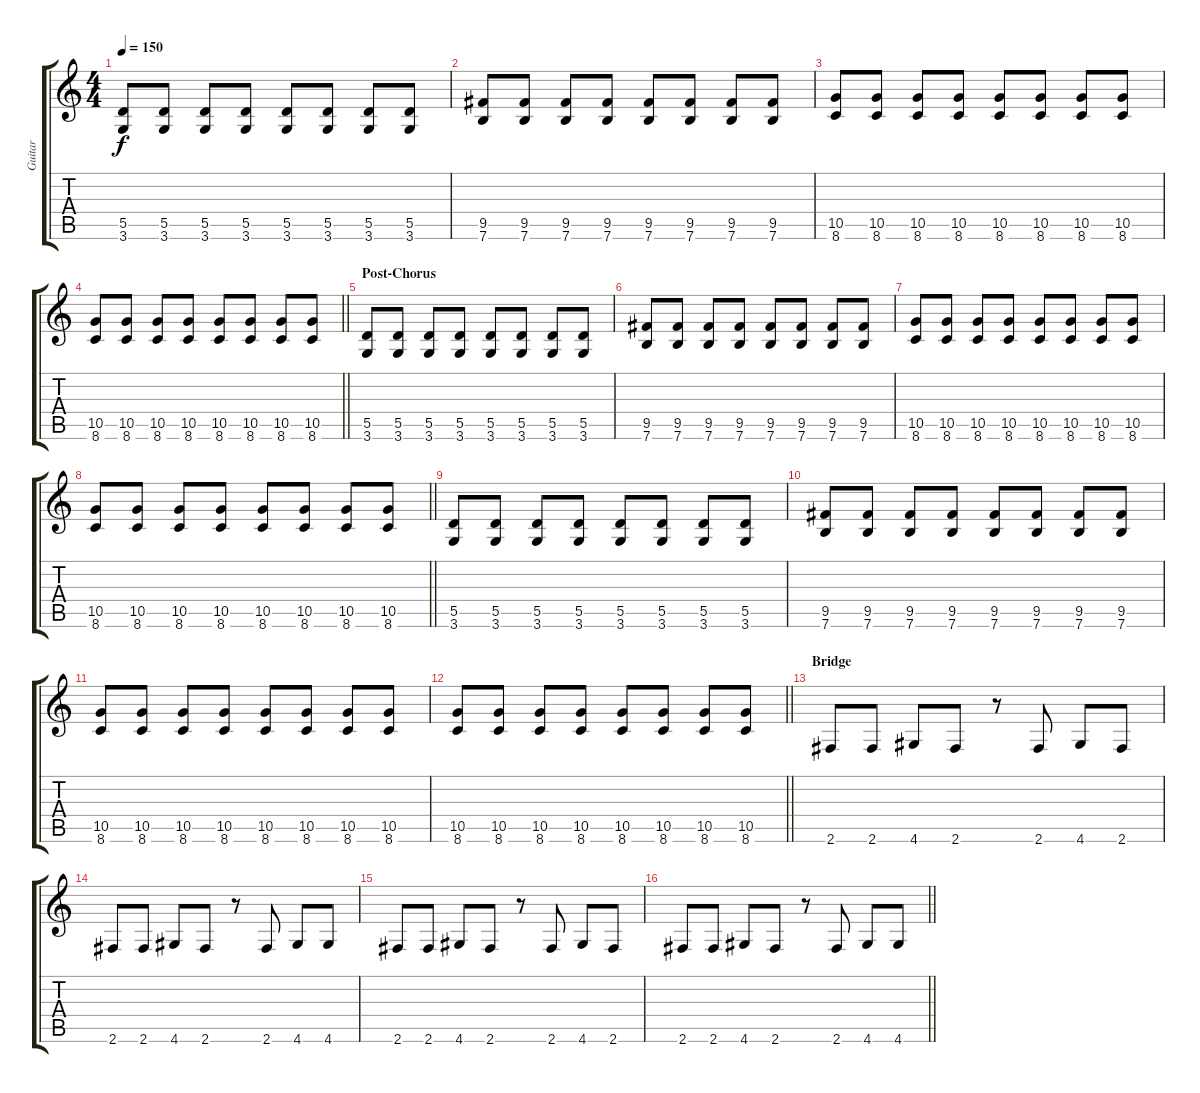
\track ("Guitar" "Guitar") {instrument distortionguitar}
\staff {score tabs}
\tuning (E4 B3 G3 D3 A2 E2) {hide}
\ts (4 4)
\tempo 150
\clef g2
\ks c
(5.5 3.6).8{dy f} (5.5 3.6).8 (5.5 3.6).8 (5.5 3.6).8 (5.5 3.6).8 (5.5 3.6).8 (5.5 3.6).8 (5.5 3.6).8 |
(9.5 7.6).8 (9.5 7.6).8 (9.5 7.6).8 (9.5 7.6).8 (9.5 7.6).8 (9.5 7.6).8 (9.5 7.6).8 (9.5 7.6).8 |
(10.5 8.6).8 (10.5 8.6).8 (10.5 8.6).8 (10.5 8.6).8 (10.5 8.6).8 (10.5 8.6).8 (10.5 8.6).8 (10.5 8.6).8 |
\barLineRight lightlight
(10.5 8.6).8 (10.5 8.6).8 (10.5 8.6).8 (10.5 8.6).8 (10.5 8.6).8 (10.5 8.6).8 (10.5 8.6).8 (10.5 8.6).8 |
\section ("" "Post-Chorus")
(5.5 3.6).8 (5.5 3.6).8 (5.5 3.6).8 (5.5 3.6).8 (5.5 3.6).8 (5.5 3.6).8 (5.5 3.6).8 (5.5 3.6).8 |
(9.5 7.6).8 (9.5 7.6).8 (9.5 7.6).8 (9.5 7.6).8 (9.5 7.6).8 (9.5 7.6).8 (9.5 7.6).8 (9.5 7.6).8 |
(10.5 8.6).8 (10.5 8.6).8 (10.5 8.6).8 (10.5 8.6).8 (10.5 8.6).8 (10.5 8.6).8 (10.5 8.6).8 (10.5 8.6).8 |
\barLineRight lightlight
(10.5 8.6).8 (10.5 8.6).8 (10.5 8.6).8 (10.5 8.6).8 (10.5 8.6).8 (10.5 8.6).8 (10.5 8.6).8 (10.5 8.6).8 |
(5.5 3.6).8 (5.5 3.6).8 (5.5 3.6).8 (5.5 3.6).8 (5.5 3.6).8 (5.5 3.6).8 (5.5 3.6).8 (5.5 3.6).8 |
(9.5 7.6).8 (9.5 7.6).8 (9.5 7.6).8 (9.5 7.6).8 (9.5 7.6).8 (9.5 7.6).8 (9.5 7.6).8 (9.5 7.6).8 |
(10.5 8.6).8 (10.5 8.6).8 (10.5 8.6).8 (10.5 8.6).8 (10.5 8.6).8 (10.5 8.6).8 (10.5 8.6).8 (10.5 8.6).8 |
\barLineRight lightlight
(10.5 8.6).8 (10.5 8.6).8 (10.5 8.6).8 (10.5 8.6).8 (10.5 8.6).8 (10.5 8.6).8 (10.5 8.6).8 (10.5 8.6).8 |
\section ("" "Bridge")
2.6.8 2.6.8 4.6.8 2.6.8 r.8 2.6.8 4.6.8 2.6.8 |
2.6.8 2.6.8 4.6.8 2.6.8 r.8 2.6.8 4.6.8 4.6.8 |
2.6.8 2.6.8 4.6.8 2.6.8 r.8 2.6.8 4.6.8 2.6.8 |
\barLineRight lightlight
2.6.8 2.6.8 4.6.8 2.6.8 r.8 2.6.8 4.6.8 4.6.8
